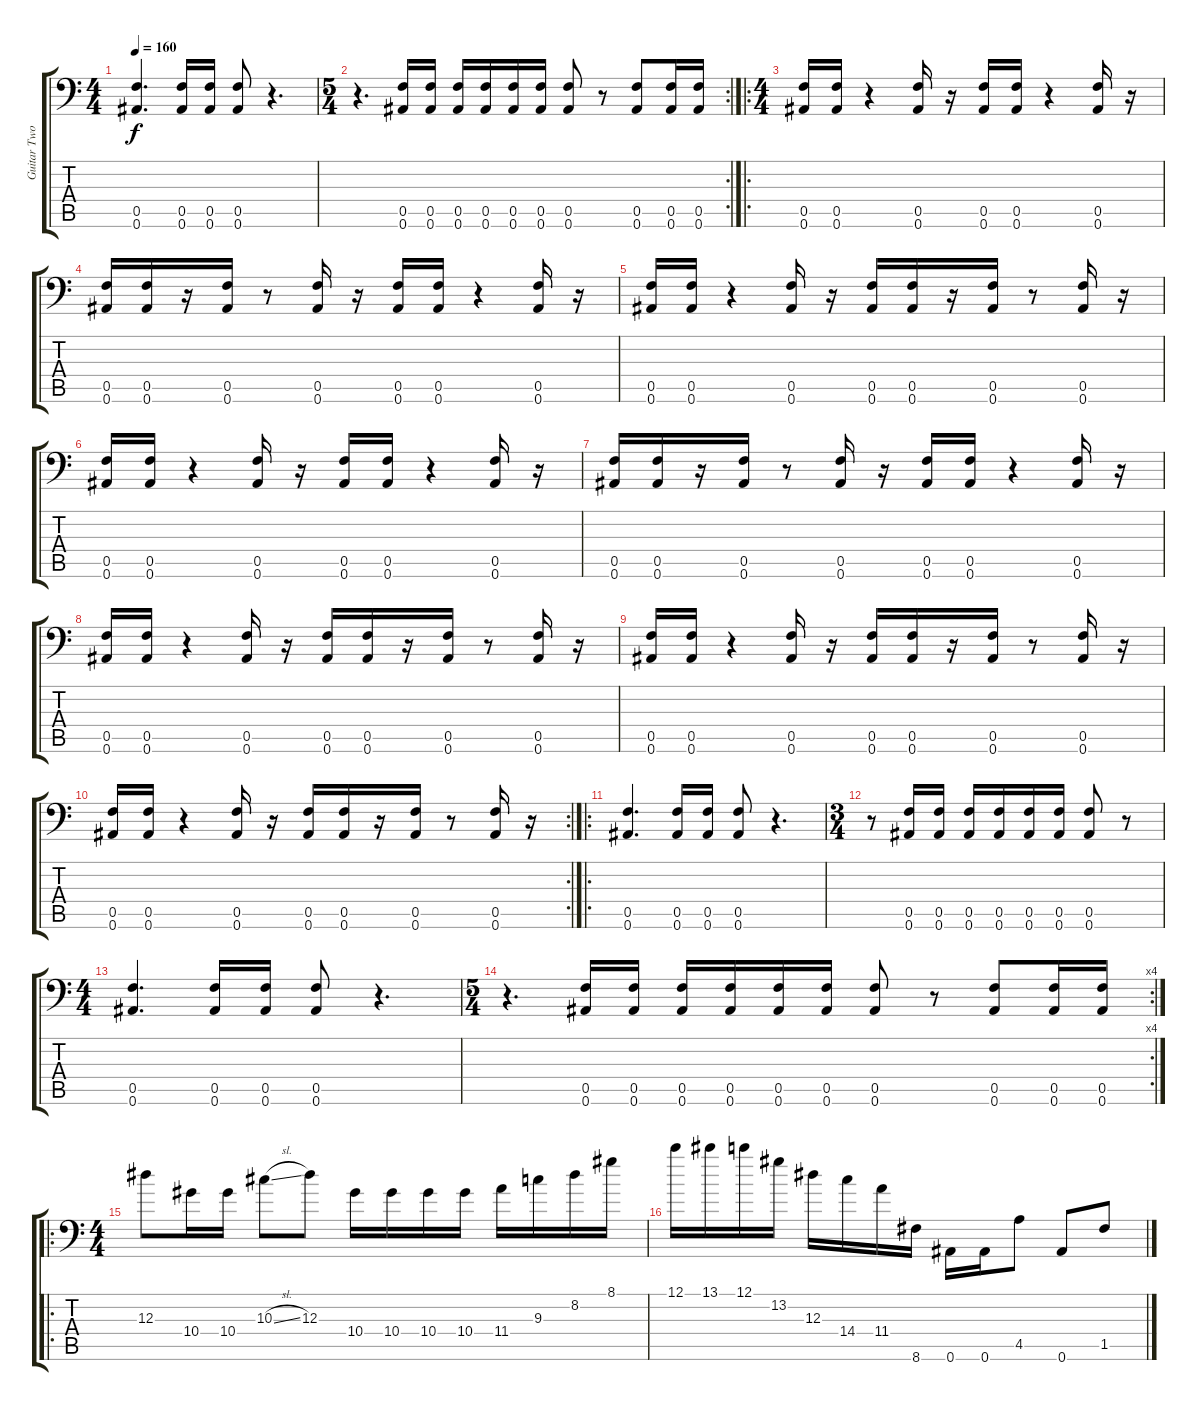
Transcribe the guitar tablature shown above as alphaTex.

\track ("Guitar Two" "Guitar Two") {instrument distortionguitar}
\staff {score tabs}
\tuning (C4 G3 Eb3 Bb2 F2 Bb1) {hide}
\ts (4 4)
\tempo 160
\clef f4
\ks c
(0.5 0.6).4{d dy f} (0.5 0.6).16 (0.5 0.6).16 (0.5 0.6).8 r.4{d} |
\rc 2
\ts (5 4)
r.4{d} (0.5 0.6).16 (0.5 0.6).16 (0.5 0.6).16 (0.5 0.6).16 (0.5 0.6).16 (0.5 0.6).16 (0.5 0.6).8 r.8 (0.5 0.6).8 (0.5 0.6).16 (0.5 0.6).16 |
\ro
\ts (4 4)
(0.5 0.6).16 (0.5 0.6).16 r.4 (0.5 0.6).16 r.16 (0.5 0.6).16 (0.5 0.6).16 r.4 (0.5 0.6).16 r.16 |
(0.5 0.6).16 (0.5 0.6).16 r.16 (0.5 0.6).16 r.8 (0.5 0.6).16 r.16 (0.5 0.6).16 (0.5 0.6).16 r.4 (0.5 0.6).16 r.16 |
(0.5 0.6).16 (0.5 0.6).16 r.4 (0.5 0.6).16 r.16 (0.5 0.6).16 (0.5 0.6).16 r.16 (0.5 0.6).16 r.8 (0.5 0.6).16 r.16 |
(0.5 0.6).16 (0.5 0.6).16 r.4 (0.5 0.6).16 r.16 (0.5 0.6).16 (0.5 0.6).16 r.4 (0.5 0.6).16 r.16 |
(0.5 0.6).16 (0.5 0.6).16 r.16 (0.5 0.6).16 r.8 (0.5 0.6).16 r.16 (0.5 0.6).16 (0.5 0.6).16 r.4 (0.5 0.6).16 r.16 |
(0.5 0.6).16 (0.5 0.6).16 r.4 (0.5 0.6).16 r.16 (0.5 0.6).16 (0.5 0.6).16 r.16 (0.5 0.6).16 r.8 (0.5 0.6).16 r.16 |
(0.5 0.6).16 (0.5 0.6).16 r.4 (0.5 0.6).16 r.16 (0.5 0.6).16 (0.5 0.6).16 r.16 (0.5 0.6).16 r.8 (0.5 0.6).16 r.16 |
\rc 2
(0.5 0.6).16 (0.5 0.6).16 r.4 (0.5 0.6).16 r.16 (0.5 0.6).16 (0.5 0.6).16 r.16 (0.5 0.6).16 r.8 (0.5 0.6).16 r.16 |
\ro
(0.5 0.6).4{d} (0.5 0.6).16 (0.5 0.6).16 (0.5 0.6).8 r.4{d} |
\ts (3 4)
r.8 (0.5 0.6).16 (0.5 0.6).16 (0.5 0.6).16 (0.5 0.6).16 (0.5 0.6).16 (0.5 0.6).16 (0.5 0.6).8 r.8 |
\ts (4 4)
(0.5 0.6).4{d} (0.5 0.6).16 (0.5 0.6).16 (0.5 0.6).8 r.4{d} |
\rc 4
\ts (5 4)
r.4{d} (0.5 0.6).16 (0.5 0.6).16 (0.5 0.6).16 (0.5 0.6).16 (0.5 0.6).16 (0.5 0.6).16 (0.5 0.6).8 r.8 (0.5 0.6).8 (0.5 0.6).16 (0.5 0.6).16 |
\ro
\ts (4 4)
12.3.8 10.4.16 10.4.16 10.3{sl}.8 12.3.8 10.4.16 10.4.16 10.4.16 10.4.16 11.4.16 9.3.16 8.2.16 8.1.16 |
12.1.16 13.1.16 12.1.16 13.2.16 12.3.16 14.4.16 11.4.16 8.6.16 0.6.16 0.6.16 4.5.8 0.6.8 1.5.8
